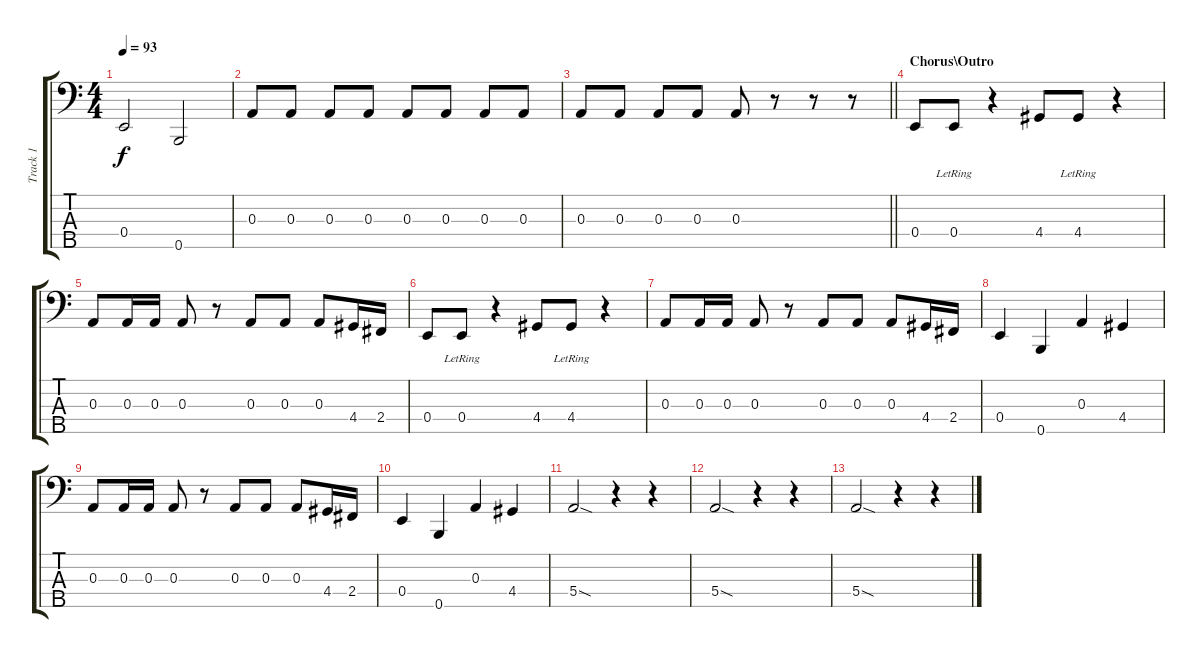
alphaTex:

\track ("Track 1" "Track 1") {instrument electricbassfinger}
\staff {score tabs}
\tuning (G2 D2 A1 E1 B0) {hide}
\ts (4 4)
\tempo 93
\clef f4
\ks c
0.4.2{dy f} 0.5.2 |
0.3.8 0.3.8 0.3.8 0.3.8 0.3.8 0.3.8 0.3.8 0.3.8 |
\barLineRight lightlight
0.3.8 0.3.8 0.3.8 0.3.8 0.3.8 r.8 r.8 r.8 |
\section ("" "Chorus\\Outro")
0.4.8 0.4{lr}.8 r.4 4.4.8 4.4{lr}.8 r.4 |
0.3.8 0.3.16 0.3.16 0.3.8 r.8 0.3.8 0.3.8 0.3.8 4.4.16 2.4.16 |
0.4.8 0.4{lr}.8 r.4 4.4.8 4.4{lr}.8 r.4 |
0.3.8 0.3.16 0.3.16 0.3.8 r.8 0.3.8 0.3.8 0.3.8 4.4.16 2.4.16 |
0.4.4 0.5.4 0.3.4 4.4.4 |
0.3.8 0.3.16 0.3.16 0.3.8 r.8 0.3.8 0.3.8 0.3.8 4.4.16 2.4.16 |
0.4.4 0.5.4 0.3.4 4.4.4 |
5.4{sod}.2 r.4 r.4 |
5.4{sod}.2 r.4 r.4 |
5.4{sod}.2 r.4 r.4
